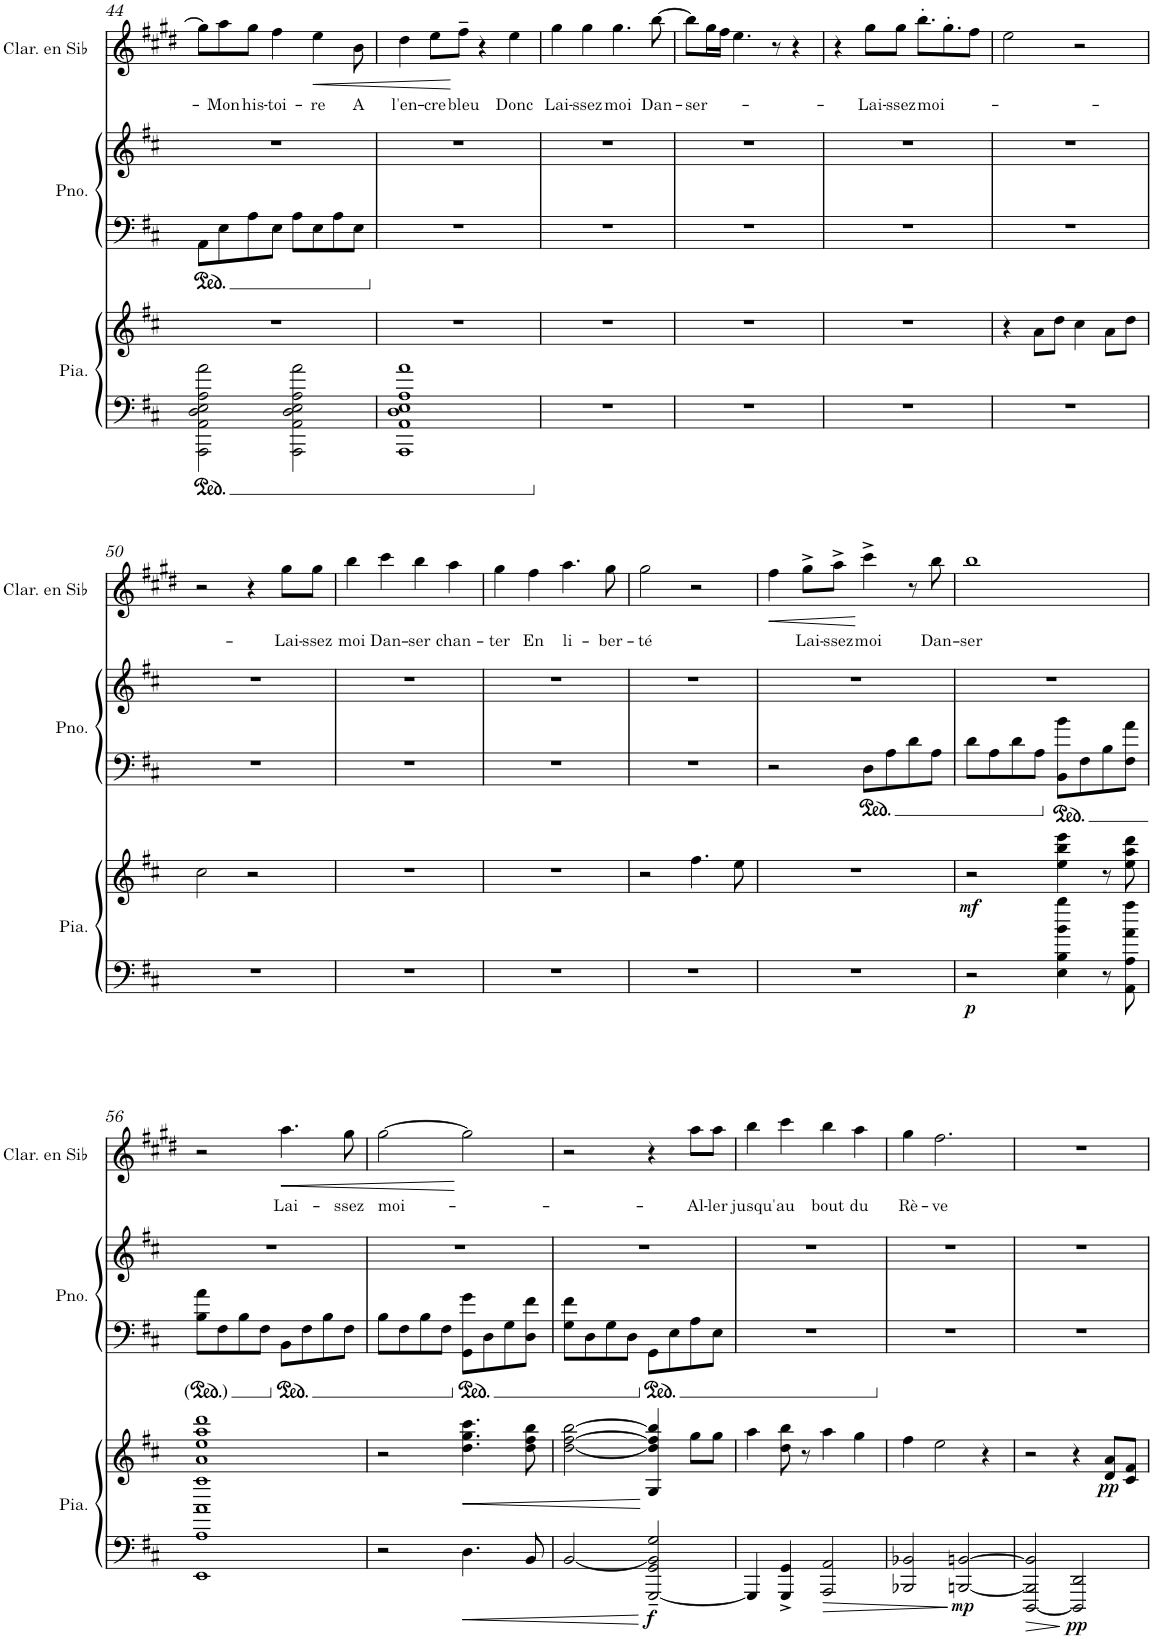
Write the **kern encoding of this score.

**kern	**kern	**dynam	**kern	**kern	**kern	**text	**dynam
*part3	*part3	*part3	*part2	*part2	*part1	*part1	*part1
*staff5	*staff4	*staff4/5	*staff3	*staff2	*staff1	*staff1	*staff1
*I"Piano	*	*	*I"Piano	*	*I"Clarinette en Sib	*	*
*I'Pia.	*	*	*I'Pno.	*	*I'Clar. en Sib	*	*
!!LO:PB:g=z
*clefF4	*clefG2	*	*clefF4	*clefG2	*clefG2	*	*
*	*	*	*	*	*Trd1c2	*	*
*k[f#c#]	*k[f#c#]	*	*k[f#c#]	*k[f#c#]	*k[f#c#g#d#]	*	*
*M4/4	*M4/4	*	*M4/4	*M4/4	*M4/4	*	*
=44	=44	=44	=44	=44	=44	=44	=44
2AAA\ 2AA\ 2D\ 2E\ 2A\ 2a\	1r	.	8AA\L	1r	8gg#\L]	.	.
!	!	!	!	!	!	!LO:LY:b	!
.	.	.	8E\	.	8aa\	Mon	.
!	!	!	!	!	!	!LO:LY:b	!
.	.	.	8A\	.	8gg#\J	his-	.
!	!	!	!	!	!	!LO:LY:b	!
.	.	.	8E\J	.	4ff#\	-toi-	.
2AAA\ 2AA\ 2D\ 2E\ 2A\ 2a\	.	.	8A\L	.	.	.	.
!	!	!	!	!	!	!LO:LY:b	!LO:HP:b
.	.	.	8E\	.	4ee\	-re	<
.	.	.	8A\	.	.	.	.
!	!	!	!	!	!	!LO:LY:b	!
.	.	.	8E\J	.	8b\	A	.
=45	=45	=45	=45	=45	=45	=45	=45
!	!	!	!	!	!	!LO:LY:b	!
1AAA 1AA 1D 1E 1A 1a	1r	.	1r	1r	4dd#\	l'en-	.
!	!	!	!	!	!	!LO:LY:b	!
.	.	.	.	.	8ee\L	-cre	.
!	!	!	!	!	!	!LO:LY:b	!
.	.	.	.	.	8ff#~\J	bleu	[
.	.	.	.	.	4r	.	.
!	!	!	!	!	!	!LO:LY:b	!
.	.	.	.	.	4ee\	Donc	.
=46	=46	=46	=46	=46	=46	=46	=46
!	!	!	!	!	!	!LO:LY:b	!
1r	1r	.	1r	1r	4gg#\	Lai-	.
!	!	!	!	!	!	!LO:LY:b	!
.	.	.	.	.	4gg#\	-ssez	.
!	!	!	!	!	!	!LO:LY:b	!
.	.	.	.	.	4.gg#\	moi	.
!	!	!	!	!	!	!LO:LY:b	!
.	.	.	.	.	[8bb\	Dan-	.
=47	=47	=47	=47	=47	=47	=47	=47
!	!	!	!	!	!	!LO:LY:b	!
1r	1r	.	1r	1r	8bb\L]	-ser-	.
.	.	.	.	.	16gg#\L	.	.
.	.	.	.	.	16ff#\JJ	.	.
.	.	.	.	.	4.ee\	.	.
.	.	.	.	.	8r	.	.
.	.	.	.	.	4r	.	.
=48	=48	=48	=48	=48	=48	=48	=48
1r	1r	.	1r	1r	4r	.	.
!	!	!	!	!	!	!LO:LY:b	!
.	.	.	.	.	8gg#\L	Lai-	.
!	!	!	!	!	!	!LO:LY:b	!
.	.	.	.	.	8gg#\J	-ssez	.
!	!	!	!	!	!	!LO:LY:b	!
.	.	.	.	.	8.bb'\L	moi-	.
.	.	.	.	.	8.gg#'\	.	.
.	.	.	.	.	8ff#\J	.	.
=49	=49	=49	=49	=49	=49	=49	=49
1r	4r	.	1r	1r	2ee\	.	.
.	8a\L	.	.	.	.	.	.
.	8dd\J	.	.	.	.	.	.
.	4cc#\	.	.	.	2r	.	.
.	8a\L	.	.	.	.	.	.
.	8dd\J	.	.	.	.	.	.
!!LO:LB:g=z
=50	=50	=50	=50	=50	=50	=50	=50
1r	2cc#\	.	1r	1r	2r	.	.
.	2r	.	.	.	4r	.	.
!	!	!	!	!	!	!LO:LY:b	!
.	.	.	.	.	8gg#\L	Lai-	.
!	!	!	!	!	!	!LO:LY:b	!
.	.	.	.	.	8gg#\J	-ssez	.
=51	=51	=51	=51	=51	=51	=51	=51
!	!	!	!	!	!	!LO:LY:b	!
1r	1r	.	1r	1r	4bb\	moi	.
!	!	!	!	!	!	!LO:LY:b	!
.	.	.	.	.	4ccc#\	Dan-	.
!	!	!	!	!	!	!LO:LY:b	!
.	.	.	.	.	4bb\	-ser	.
!	!	!	!	!	!	!LO:LY:b	!
.	.	.	.	.	4aa\	chan-	.
=52	=52	=52	=52	=52	=52	=52	=52
!	!	!	!	!	!	!LO:LY:b	!
1r	1r	.	1r	1r	4gg#\	-ter	.
!	!	!	!	!	!	!LO:LY:b	!
.	.	.	.	.	4ff#\	En	.
!	!	!	!	!	!	!LO:LY:b	!
.	.	.	.	.	4.aa\	li-	.
!	!	!	!	!	!	!LO:LY:b	!
.	.	.	.	.	8gg#\	-ber-	.
=53	=53	=53	=53	=53	=53	=53	=53
!	!	!	!	!	!	!LO:LY:b	!
1r	2r	.	1r	1r	2gg#\	-té	.
.	4.ff#\	.	.	.	2r	.	.
.	8ee\	.	.	.	.	.	.
=54	=54	=54	=54	=54	=54	=54	=54
!	!	!	!	!	!	!	!LO:HP:b
1r	1r	.	2r	1r	4ff#\	.	<
!	!	!	!	!	!	!LO:LY:b	!
.	.	.	.	.	8gg#^\L	Lai-	.
!	!	!	!	!	!	!LO:LY:b	!
.	.	.	.	.	8aa^\J	-ssez	.
!	!	!	!	!	!	!LO:LY:b	!
.	.	.	8D\L	.	4ccc#^\	moi	[
.	.	.	8A\	.	.	.	.
.	.	.	8d\	.	8r	.	.
!	!	!	!	!	!	!LO:LY:b	!
.	.	.	8A\J	.	8bb\	Dan-	.
=55	=55	=55	=55	=55	=55	=55	=55
!	!	!LO:DY:b=2	!	!	!	!LO:LY:b	!
!	!	!LO:DY:n=1:b	!	!	!	!	!
2r	2r	p mf	8d\L	1r	1bb	-ser	.
.	.	.	8A\	.	.	.	.
.	.	.	8d\	.	.	.	.
.	.	.	8A\J	.	.	.	.
4E\ 4B\ 4b\ 4bb\	4ee\ 4bb\ 4eee\	.	8BB\ 8b\L	.	.	.	.
.	.	.	8F#\	.	.	.	.
8r	8r	.	8B\	.	.	.	.
8AA\ 8A\ 8a\ 8aa\	8ee\ 8aa\ 8ddd\	.	8F#\ 8a\J	.	.	.	.
!!LO:LB:g=z
=56	=56	=56	=56	=56	=56	=56	=56
1EE 1A 1a 1aa	1a 1ee 1aa 1ddd	.	8B\ 8a\L	1r	2r	.	.
.	.	.	8F#\	.	.	.	.
.	.	.	8B\	.	.	.	.
.	.	.	8F#\J	.	.	.	.
!	!	!	!	!	!	!LO:LY:b	!LO:HP:b
.	.	.	8BB\L	.	4.aa\	Lai-	<
.	.	.	8F#\	.	.	.	.
.	.	.	8B\	.	.	.	.
!	!	!	!	!	!	!LO:LY:b	!
.	.	.	8F#\J	.	8gg#\	-ssez	.
=57	=57	=57	=57	=57	=57	=57	=57
!	!	!	!	!	!	!LO:LY:b	!
2r	2r	.	8B\L	1r	[2gg#\	moi-	.
.	.	.	8F#\	.	.	.	.
.	.	.	8B\	.	.	.	.
.	.	.	8F#\J	.	.	.	.
!	!	!LO:HP:b	!	!	!	!	!
4.D\	4.dd\ 4.gg\ 4.ccc#\	<	8GG\ 8g\L	.	2gg#\]	.	[
.	.	.	8D\	.	.	.	.
.	.	.	8G\	.	.	.	.
8BB/	8dd\ 8ff#\ 8bb\	.	8D\ 8f#\J	.	.	.	.
=58	=58	=58	=58	=58	=58	=58	=58
[2BB/	[2dd\ [2ff#\ [2bb\	.	8G\ 8f#\L	1r	2r	.	.
.	.	.	8D\	.	.	.	.
.	.	.	8G\	.	.	.	.
.	.	.	8D\J	.	.	.	.
!	!	!LO:DY:n=1:b=2	!	!	!	!	!
[2GGG/~ 2GG/~ 2BB/]~ 2G/~	4G/ 4dd/] 4ff#/] 4bb/]	[ f	8GG\L	.	4r	.	.
.	.	.	8E\	.	.	.	.
!	!	!	!	!	!	!LO:LY:b	!
.	8gg\L	.	8A\	.	8aa\L	Al-	.
!	!	!	!	!	!	!LO:LY:b	!
.	8gg\J	.	8E\J	.	8aa\J	-ler	.
=59	=59	=59	=59	=59	=59	=59	=59
!	!	!	!	!	!	!LO:LY:b	!
4GGG/]	4aa\	.	1r	1r	4bb\	jusqu'	.
!	!	!	!	!	!	!LO:LY:b	!
4GGG/^ 4GG/^	8dd\ 8bb\	.	.	.	4ccc#\	au	.
.	8r	.	.	.	.	.	.
!	!	!	!	!	!	!LO:LY:b	!
2AAA/ 2AA/	4aa\	.	.	.	4bb\	bout	.
!	!	!	!	!	!	!LO:LY:b	!
.	4gg\	.	.	.	4aa\	du	.
=60	=60	=60	=60	=60	=60	=60	=60
!	!	!	!	!	!	!LO:LY:b	!
2BBB-X/ 2BB-X/	4ff#\	.	1r	1r	4gg#\	Rè-	.
!	!	!	!	!	!	!LO:LY:b	!
.	2ee\	.	.	.	2.ff#\	-ve	.
!	!	!LO:DY:b=2	!	!	!	!	!
[2BBBn/ [2BBn/	.	mp	.	.	.	.	.
.	4r	.	.	.	.	.	.
=61	=61	=61	=61	=61	=61	=61	=61
[2DDD/ 2BBB/] 2BB/]	2r	.	1r	1r	1r	.	.
!	!	!LO:DY:b=2	!	!	!	!	!
2DDD/] 2DD/	4r	pp	.	.	.	.	.
!	!	!LO:DY:b	!	!	!	!	!
.	8d/ 8a/L	pp	.	.	.	.	.
.	8c#/ 8f#/J	.	.	.	.	.	.
=	=	=	=	=	=	=	=
*-	*-	*-	*-	*-	*-	*-	*-
